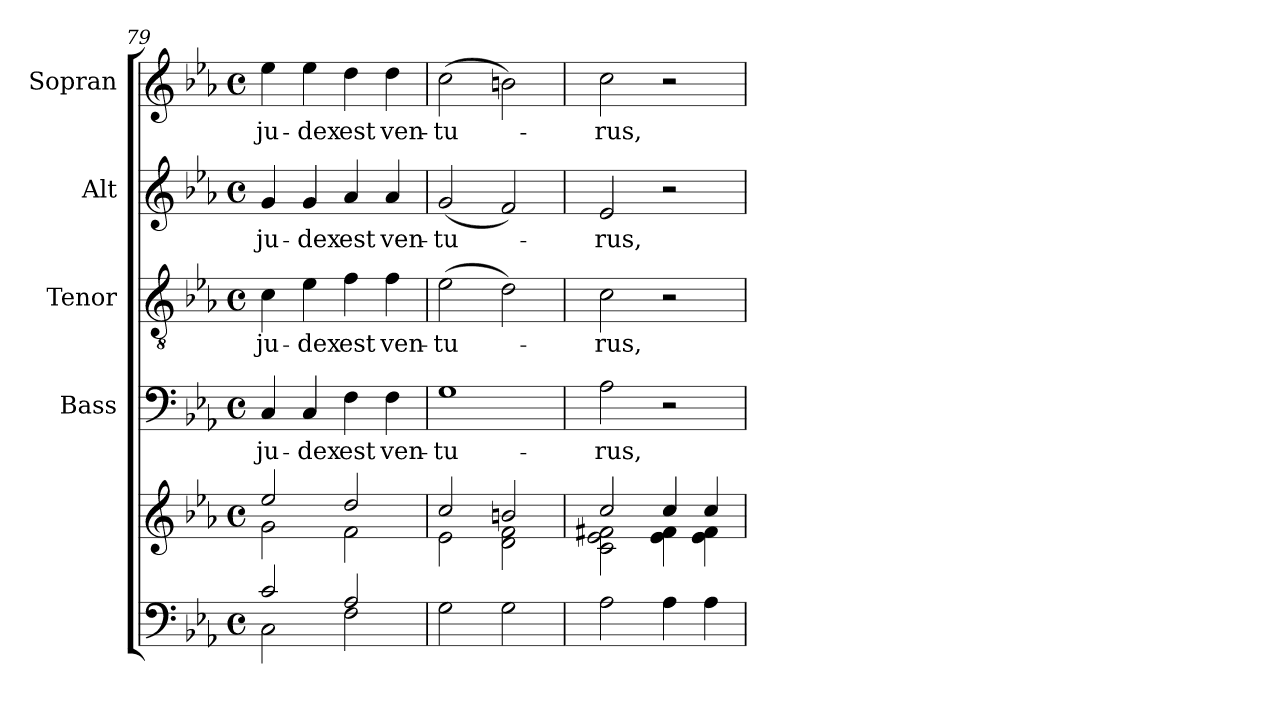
**kern	**kern	**kern	**text	**kern	**text	**kern	**text	**kern	**text
*part5	*part5	*part4	*part4	*part3	*part3	*part2	*part2	*part1	*part1
*staff6	*staff5	*staff4	*staff4	*staff3	*staff3	*staff2	*staff2	*staff1	*staff1
*	*	*I"Bass	*	*I"Tenor	*	*I"Alt	*	*I"Sopran	*
*	*	*I'B.	*	*I'T.	*	*I'A.	*	*I'S.	*
*clefF4	*clefG2	*clefF4	*	*clefGv2	*	*clefG2	*	*clefG2	*
*k[b-e-a-]	*k[b-e-a-]	*k[b-e-a-]	*	*k[b-e-a-]	*	*k[b-e-a-]	*	*k[b-e-a-]	*
*E-:	*E-:	*E-:	*	*E-:	*	*E-:	*	*E-:	*
*M4/4	*M4/4	*M4/4	*	*M4/4	*	*M4/4	*	*M4/4	*
*met(c)	*met(c)	*met(c)	*	*met(c)	*	*met(c)	*	*met(c)	*
=79	=79	=79	=79	=79	=79	=79	=79	=79	=79
*^	*^	*	*	*	*	*	*	*	*
!	!	!	!	!	!LO:LY:b	!	!LO:LY:b	!	!LO:LY:b	!	!LO:LY:b
2c/	2C\	2ee-/	2g\	4C/	ju-	4c\	ju-	4g/	ju-	4ee-\	ju-
!	!	!	!	!	!LO:LY:b	!	!LO:LY:b	!	!LO:LY:b	!	!LO:LY:b
.	.	.	.	4C/	-dex	4e-\	-dex	4g/	-dex	4ee-\	-dex
!	!	!	!	!	!LO:LY:b	!	!LO:LY:b	!	!LO:LY:b	!	!LO:LY:b
2A-/	2F\	2dd/	2f\	4F\	est	4f\	est	4a-/	est	4dd\	est
!	!	!	!	!	!LO:LY:b	!	!LO:LY:b	!	!LO:LY:b	!	!LO:LY:b
.	.	.	.	4F\	ven-	4f\	ven-	4a-/	ven-	4dd\	ven-
*v	*v	*	*	*	*	*	*	*	*	*	*
!!LO:PB:g=z
=80	=80	=80	=80	=80	=80	=80	=80	=80	=80	=80
!	!	!	!	!LO:LY:b	!	!LO:LY:b	!	!LO:LY:b	!	!LO:LY:b
2G\	2cc/	2e-\	1G	-tu-	(>2e-\	-tu-	(<2g/	-tu-	(>2cc\	-tu-
2G\	2bn/	2d\ 2f\	.	.	2d\)	.	2f/)	.	2bn\)	.
=81	=81	=81	=81	=81	=81	=81	=81	=81	=81	=81
!	!	!	!	!LO:LY:b	!	!LO:LY:b	!	!LO:LY:b	!	!LO:LY:b
2A-\	2cc/	2c\ 2e-\ 2f#X\	2A-\	-rus,	2c\	-rus,	2e-/	-rus,	2cc\	-rus,
4A-\	4cc/	4e-\ 4f#\	2r	.	2r	.	2r	.	2r	.
4A-\	4cc/	4e-\ 4f#\	.	.	.	.	.	.	.	.
*	*v	*v	*	*	*	*	*	*	*	*
=	=	=	=	=	=	=	=	=	=
*-	*-	*-	*-	*-	*-	*-	*-	*-	*-
